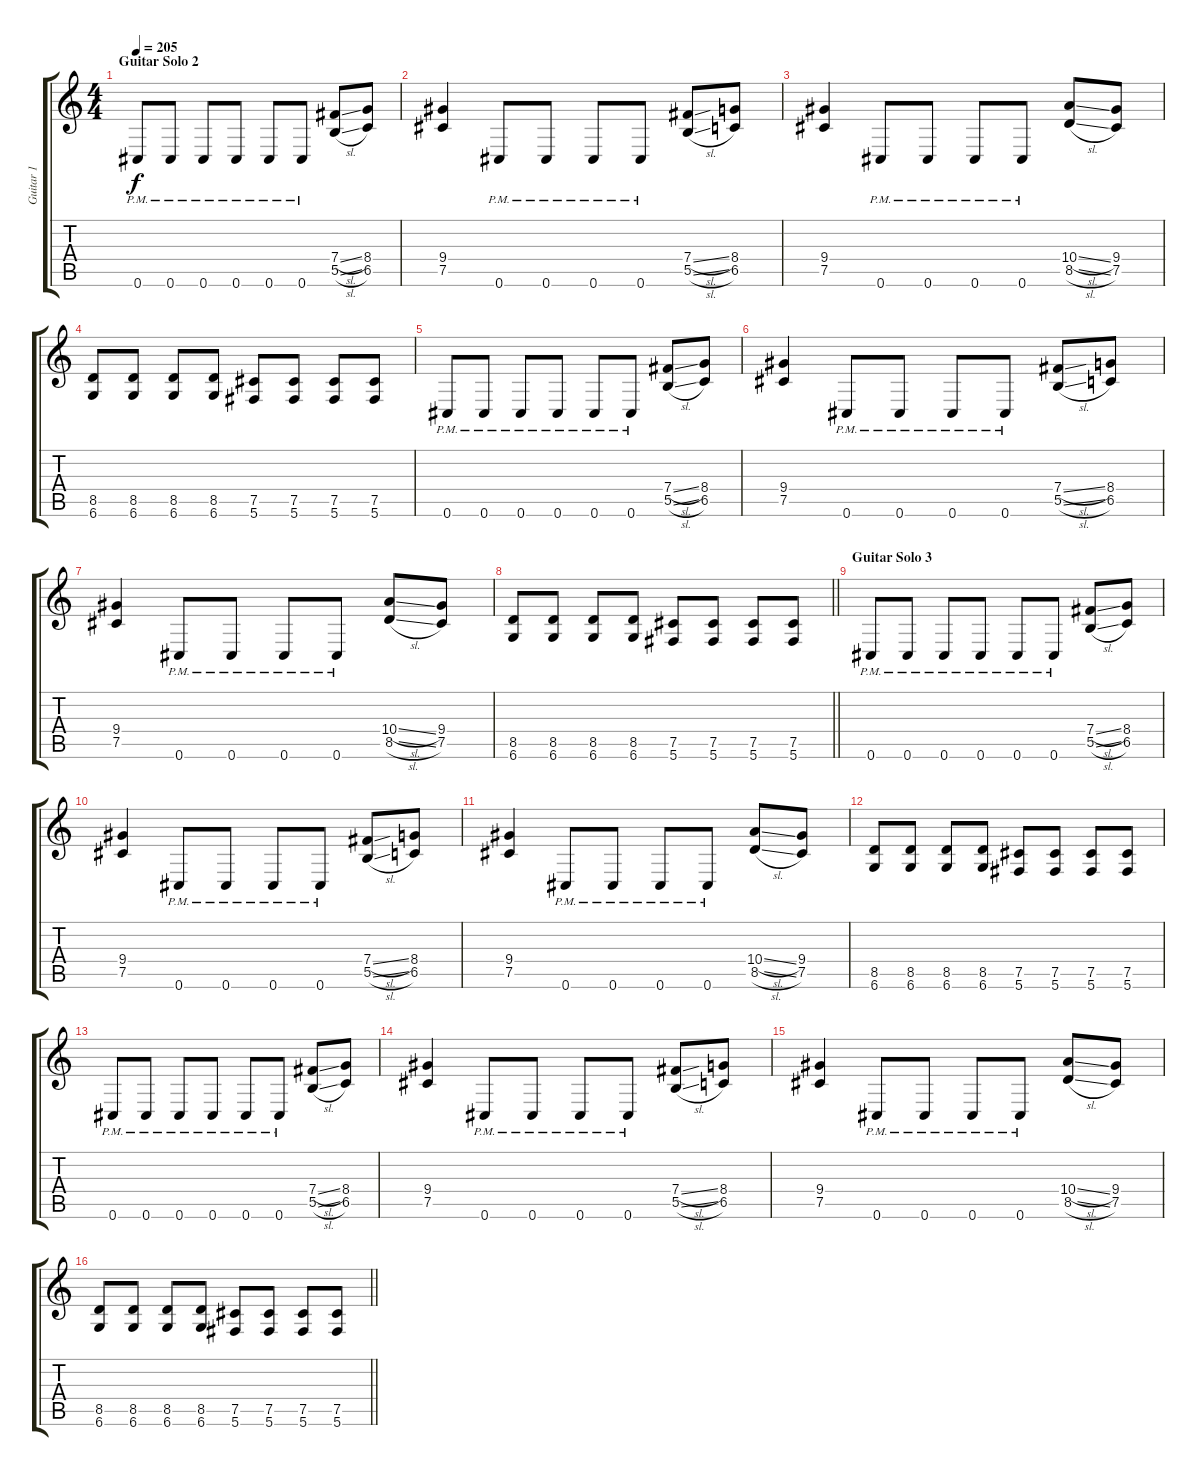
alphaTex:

\track ("Guitar 1" "Guitar 1") {instrument distortionguitar}
\staff {score tabs}
\tuning (Db4 Ab3 E3 B2 Gb2 Db2) {hide}
\ts (4 4)
\section ("" "Guitar Solo 2")
\tempo 205
\clef g2
\ks c
0.6{pm}.8{dy f} 0.6{pm}.8 0.6{pm}.8 0.6{pm}.8 0.6{pm}.8 0.6{pm}.8 (7.4{sl} 5.5{sl}).8 (8.4 6.5).8 |
(9.4 7.5).4 0.6{pm}.8 0.6{pm}.8 0.6{pm}.8 0.6{pm}.8 (7.4{sl} 5.5{sl}).8 (8.4 6.5).8 |
(9.4 7.5).4 0.6{pm}.8 0.6{pm}.8 0.6{pm}.8 0.6{pm}.8 (10.4{sl} 8.5{sl}).8 (9.4 7.5).8 |
(8.5 6.6).8 (8.5 6.6).8 (8.5 6.6).8 (8.5 6.6).8 (7.5 5.6).8 (7.5 5.6).8 (7.5 5.6).8 (7.5 5.6).8 |
0.6{pm}.8 0.6{pm}.8 0.6{pm}.8 0.6{pm}.8 0.6{pm}.8 0.6{pm}.8 (7.4{sl} 5.5{sl}).8 (8.4 6.5).8 |
(9.4 7.5).4 0.6{pm}.8 0.6{pm}.8 0.6{pm}.8 0.6{pm}.8 (7.4{sl} 5.5{sl}).8 (8.4 6.5).8 |
(9.4 7.5).4 0.6{pm}.8 0.6{pm}.8 0.6{pm}.8 0.6{pm}.8 (10.4{sl} 8.5{sl}).8 (9.4 7.5).8 |
\barLineRight lightlight
(8.5 6.6).8 (8.5 6.6).8 (8.5 6.6).8 (8.5 6.6).8 (7.5 5.6).8 (7.5 5.6).8 (7.5 5.6).8 (7.5 5.6).8 |
\section ("" "Guitar Solo 3")
0.6{pm}.8 0.6{pm}.8 0.6{pm}.8 0.6{pm}.8 0.6{pm}.8 0.6{pm}.8 (7.4{sl} 5.5{sl}).8 (8.4 6.5).8 |
(9.4 7.5).4 0.6{pm}.8 0.6{pm}.8 0.6{pm}.8 0.6{pm}.8 (7.4{sl} 5.5{sl}).8 (8.4 6.5).8 |
(9.4 7.5).4 0.6{pm}.8 0.6{pm}.8 0.6{pm}.8 0.6{pm}.8 (10.4{sl} 8.5{sl}).8 (9.4 7.5).8 |
(8.5 6.6).8 (8.5 6.6).8 (8.5 6.6).8 (8.5 6.6).8 (7.5 5.6).8 (7.5 5.6).8 (7.5 5.6).8 (7.5 5.6).8 |
0.6{pm}.8 0.6{pm}.8 0.6{pm}.8 0.6{pm}.8 0.6{pm}.8 0.6{pm}.8 (7.4{sl} 5.5{sl}).8 (8.4 6.5).8 |
(9.4 7.5).4 0.6{pm}.8 0.6{pm}.8 0.6{pm}.8 0.6{pm}.8 (7.4{sl} 5.5{sl}).8 (8.4 6.5).8 |
(9.4 7.5).4 0.6{pm}.8 0.6{pm}.8 0.6{pm}.8 0.6{pm}.8 (10.4{sl} 8.5{sl}).8 (9.4 7.5).8 |
\barLineRight lightlight
(8.5 6.6).8 (8.5 6.6).8 (8.5 6.6).8 (8.5 6.6).8 (7.5 5.6).8 (7.5 5.6).8 (7.5 5.6).8 (7.5 5.6).8
